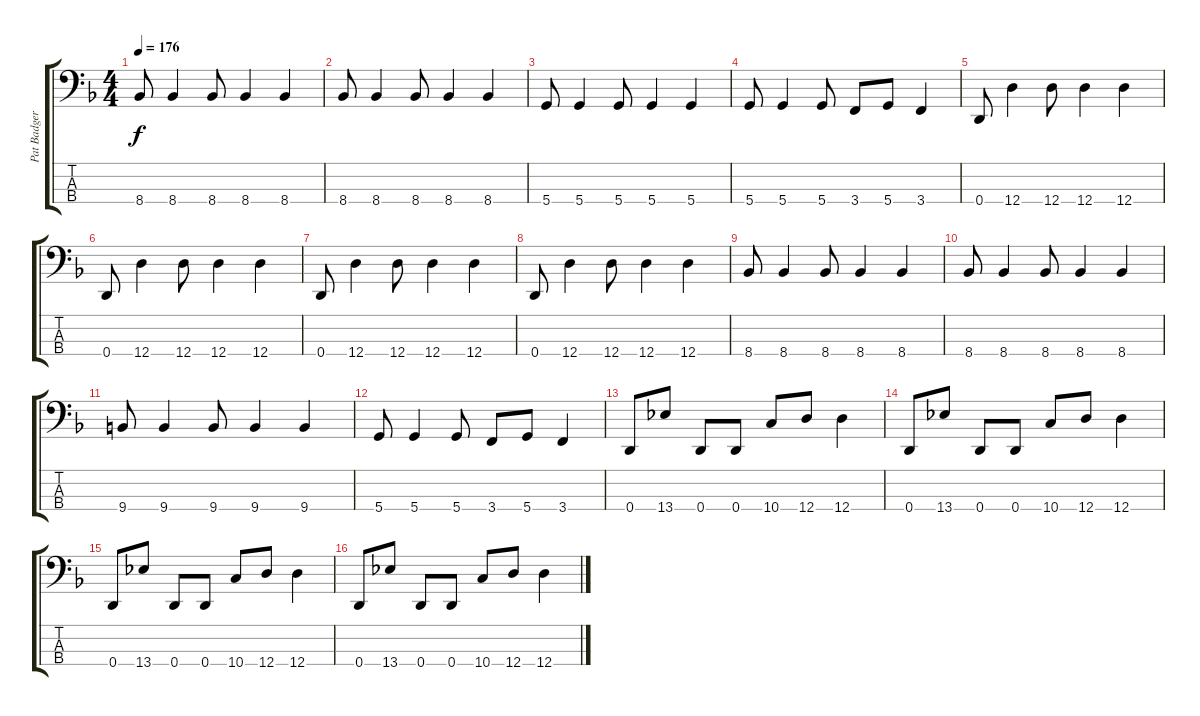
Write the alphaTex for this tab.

\track ("Pat Badger - Bass" "Pat Badger") {instrument electricbassfinger}
\staff {score tabs}
\tuning (G2 D2 A1 D1) {hide}
\ts (4 4)
\tempo 176
\clef f4
\ks f
8.4.8{dy f} 8.4.4 8.4.8 8.4.4 8.4.4 |
8.4.8 8.4.4 8.4.8 8.4.4 8.4.4 |
5.4.8 5.4.4 5.4.8 5.4.4 5.4.4 |
5.4.8 5.4.4 5.4.8 3.4.8 5.4.8 3.4.4 |
0.4.8 12.4.4 12.4.8 12.4.4 12.4.4 |
0.4.8 12.4.4 12.4.8 12.4.4 12.4.4 |
0.4.8 12.4.4 12.4.8 12.4.4 12.4.4 |
0.4.8 12.4.4 12.4.8 12.4.4 12.4.4 |
8.4.8 8.4.4 8.4.8 8.4.4 8.4.4 |
8.4.8 8.4.4 8.4.8 8.4.4 8.4.4 |
9.4.8 9.4.4 9.4.8 9.4.4 9.4.4 |
5.4.8 5.4.4 5.4.8 3.4.8 5.4.8 3.4.4 |
0.4.8 13.4.8 0.4.8 0.4.8 10.4.8 12.4.8 12.4.4 |
0.4.8 13.4.8 0.4.8 0.4.8 10.4.8 12.4.8 12.4.4 |
0.4.8 13.4.8 0.4.8 0.4.8 10.4.8 12.4.8 12.4.4 |
0.4.8 13.4.8 0.4.8 0.4.8 10.4.8 12.4.8 12.4.4
